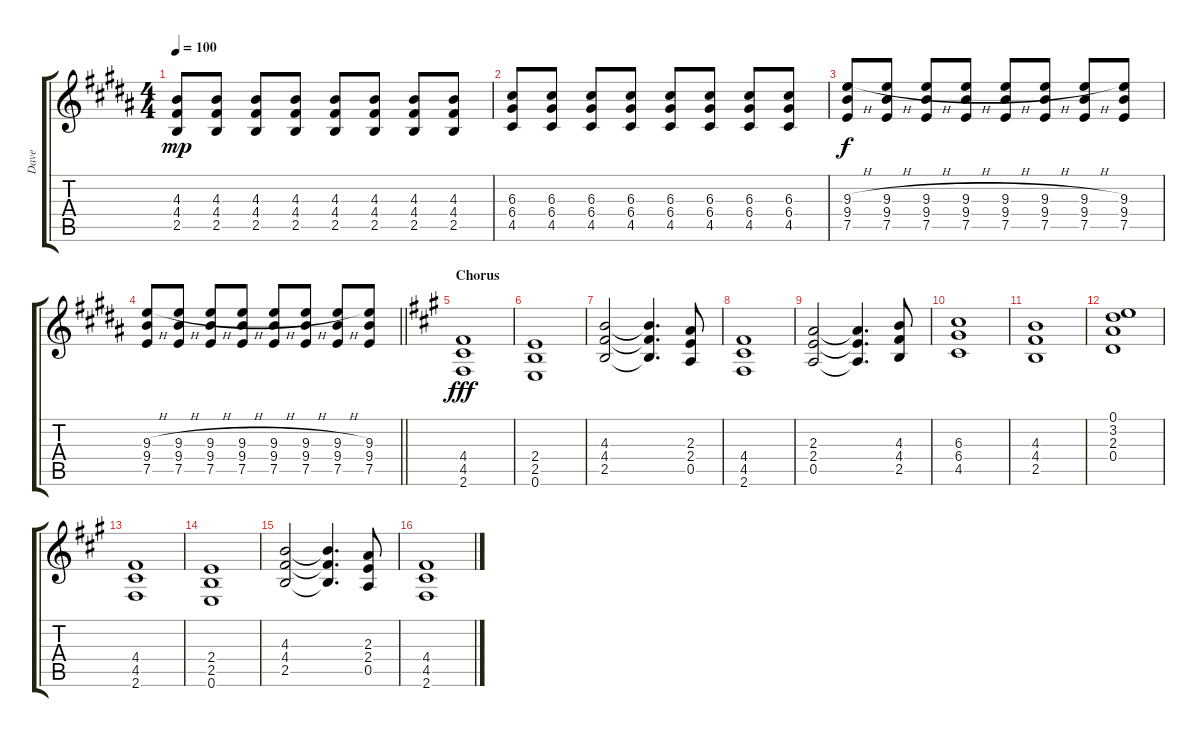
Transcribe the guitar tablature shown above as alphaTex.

\track ("Dave" "Dave") {instrument overdrivenguitar}
\staff {score tabs}
\tuning (E4 B3 G3 D3 A2 E2) {hide}
\ts (4 4)
\tempo 100
\clef g2
\ks g#minor
(4.3 4.4 2.5).8{dy mp} (4.3 4.4 2.5).8 (4.3 4.4 2.5).8 (4.3 4.4 2.5).8 (4.3 4.4 2.5).8 (4.3 4.4 2.5).8 (4.3 4.4 2.5).8 (4.3 4.4 2.5).8 |
(6.3 6.4 4.5).8 (6.3 6.4 4.5).8 (6.3 6.4 4.5).8 (6.3 6.4 4.5).8 (6.3 6.4 4.5).8 (6.3 6.4 4.5).8 (6.3 6.4 4.5).8 (6.3 6.4 4.5).8 |
(9.3{h} 9.4 7.5).8{dy f} (9.3{h} 9.4 7.5).8 (9.3{h} 9.4 7.5).8 (9.3{h} 9.4 7.5).8 (9.3{h} 9.4 7.5).8 (9.3{h} 9.4 7.5).8 (9.3{h} 9.4 7.5).8 (9.3 9.4 7.5).8 |
\barLineRight lightlight
(9.3{h} 9.4 7.5).8 (9.3{h} 9.4 7.5).8 (9.3{h} 9.4 7.5).8 (9.3{h} 9.4 7.5).8 (9.3{h} 9.4 7.5).8 (9.3{h} 9.4 7.5).8 (9.3{h} 9.4 7.5).8 (9.3 9.4 7.5).8 |
\section ("" "Chorus")
\ks a
(4.4 4.5 2.6).1{dy fff} |
(2.4 2.5 0.6).1 |
(4.3 4.4 2.5).2 (4.3{t} 4.4{t} 2.5{t}).4{d} (2.3 2.4 0.5).8 |
(4.4 4.5 2.6).1 |
(2.3 2.4 0.5).2 (2.3{t} 2.4{t} 0.5{t}).4{d} (4.3 4.4 2.5).8 |
(6.3 6.4 4.5).1 |
(4.3 4.4 2.5).1 |
(0.1 3.2 2.3 0.4).1 |
(4.4 4.5 2.6).1 |
(2.4 2.5 0.6).1 |
(4.3 4.4 2.5).2 (4.3{t} 4.4{t} 2.5{t}).4{d} (2.3 2.4 0.5).8 |
(4.4 4.5 2.6).1
